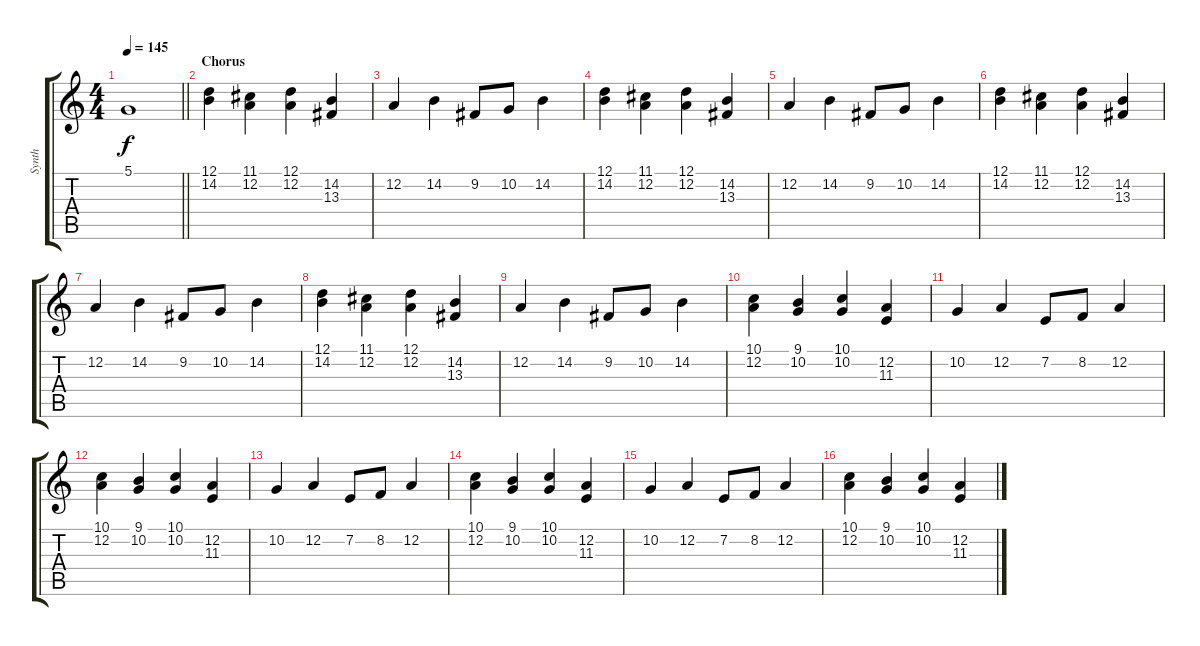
\track ("Synth" "Synth") {instrument pad4choir}
\staff {score tabs}
\tuning (D4 A3 F3 C3 G2 D2) {hide}
\ts (4 4)
\tempo 145
\clef g2
\barLineRight lightlight
\ks c
5.1{t}.1{dy f} |
\section ("" "Chorus")
(12.1 14.2).4 (11.1 12.2).4 (12.1 12.2).4 (14.2 13.3).4 |
12.2.4 14.2.4 9.2.8 10.2.8 14.2.4 |
(12.1 14.2).4 (11.1 12.2).4 (12.1 12.2).4 (14.2 13.3).4 |
12.2.4 14.2.4 9.2.8 10.2.8 14.2.4 |
(12.1 14.2).4 (11.1 12.2).4 (12.1 12.2).4 (14.2 13.3).4 |
12.2.4 14.2.4 9.2.8 10.2.8 14.2.4 |
(12.1 14.2).4 (11.1 12.2).4 (12.1 12.2).4 (14.2 13.3).4 |
12.2.4 14.2.4 9.2.8 10.2.8 14.2.4 |
(10.1 12.2).4 (9.1 10.2).4 (10.1 10.2).4 (12.2 11.3).4 |
10.2.4 12.2.4 7.2.8 8.2.8 12.2.4 |
(10.1 12.2).4 (9.1 10.2).4 (10.1 10.2).4 (12.2 11.3).4 |
10.2.4 12.2.4 7.2.8 8.2.8 12.2.4 |
(10.1 12.2).4 (9.1 10.2).4 (10.1 10.2).4 (12.2 11.3).4 |
10.2.4 12.2.4 7.2.8 8.2.8 12.2.4 |
(10.1 12.2).4 (9.1 10.2).4 (10.1 10.2).4 (12.2 11.3).4
